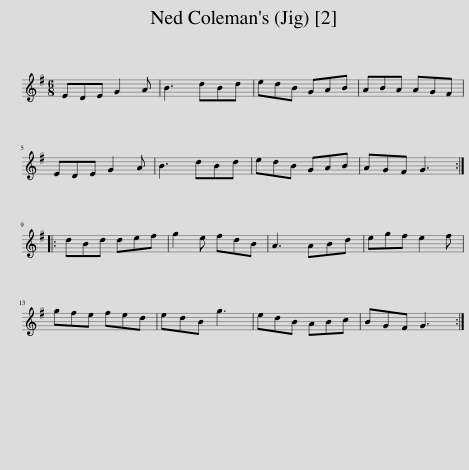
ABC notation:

X:1
L:1/8
M:6/8
I:linebreak $
K:G
V:1 treble
V:1
 EDE G2 A | B3 dBd | edB GAB | ABA AGF |$ EDE G2 A | %5
 B3 dBd | edB GAB | AGF G3 ::$ dBd def | g2 e fdB | %10
 A3 ABd | egf e2 f |$ gfe fed | edB g3 | edB ABc | %15
 BGF G3 :| %16
